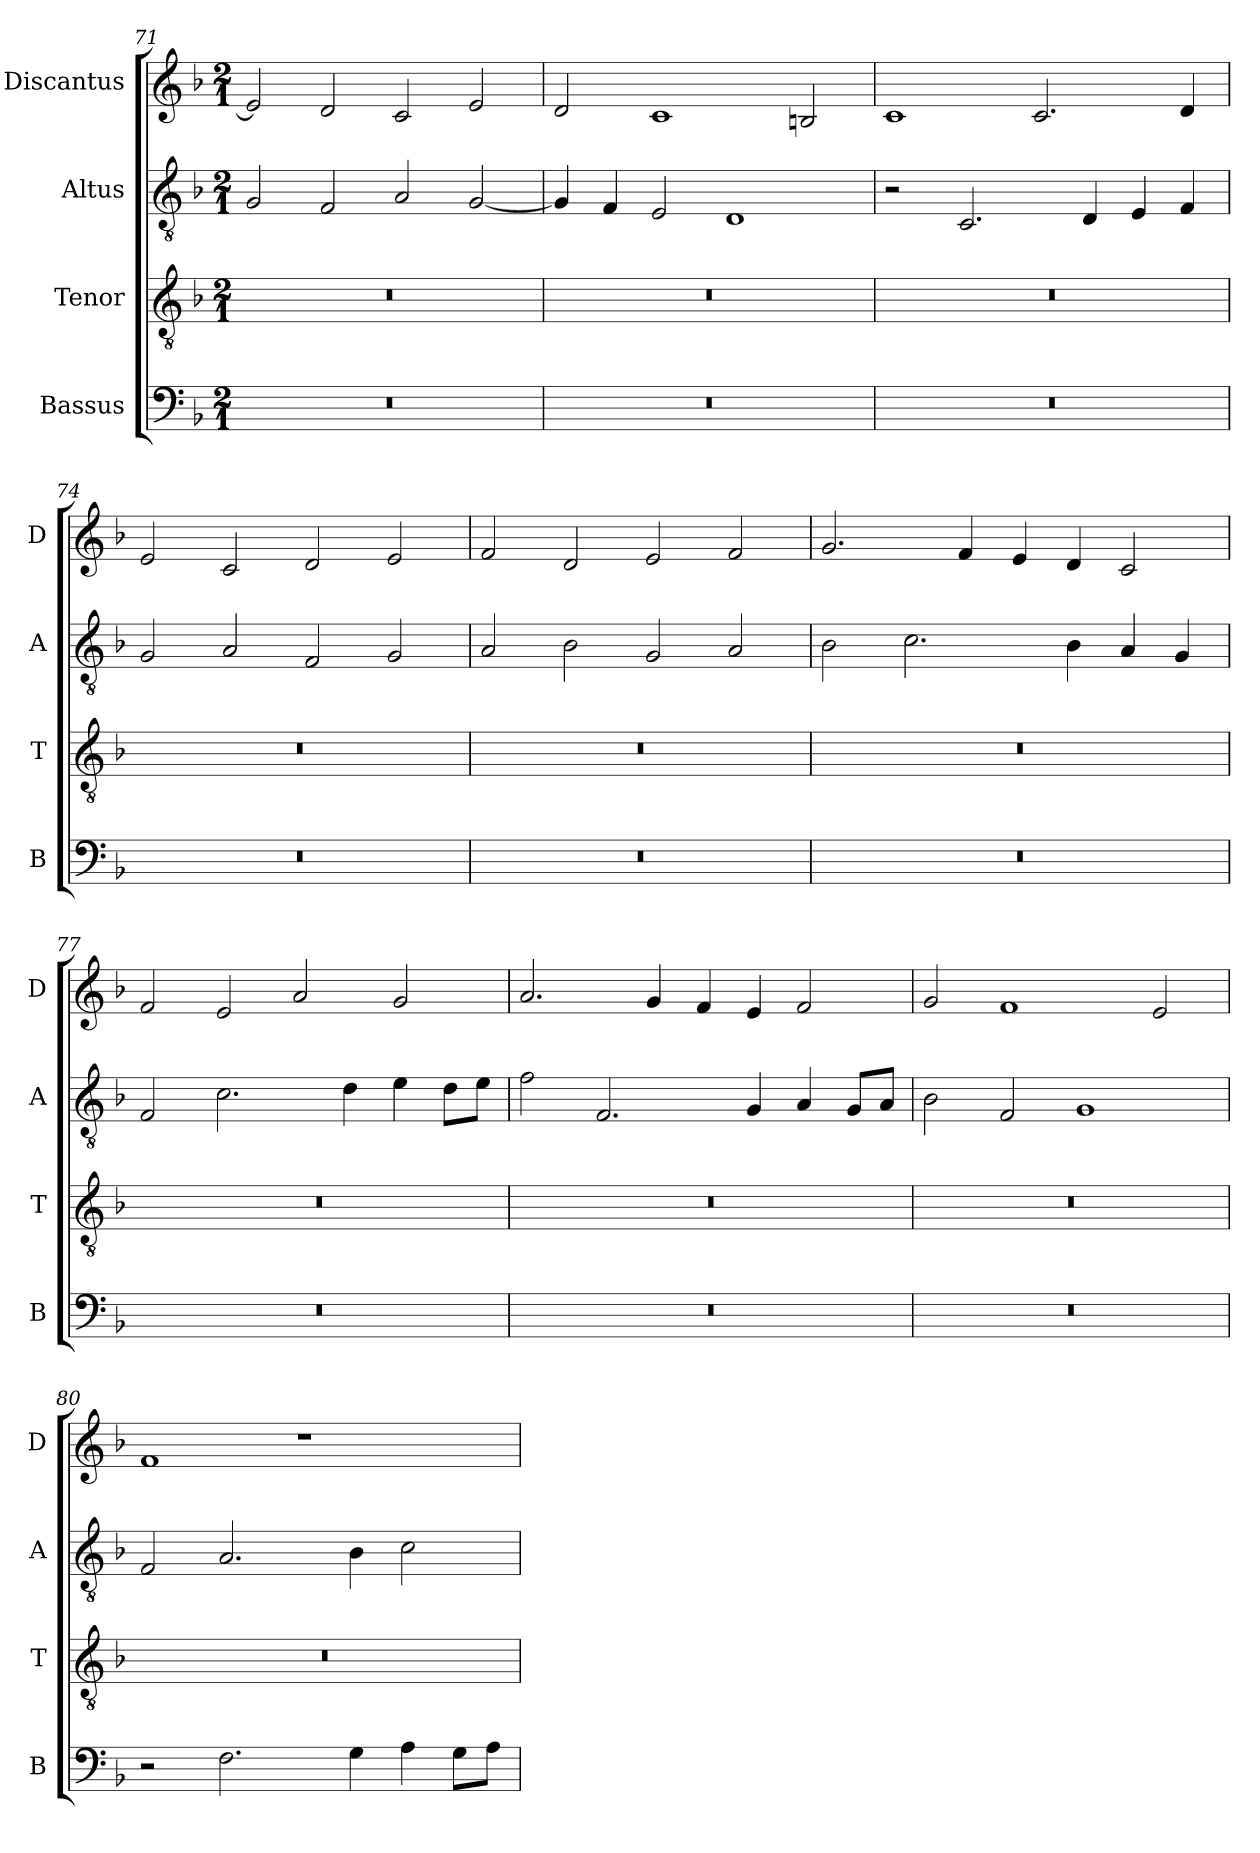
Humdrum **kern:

**kern	**kern	**kern	**kern
*part4	*part3	*part2	*part1
*staff4	*staff3	*staff2	*staff1
*I"Bassus	*I"Tenor	*I"Altus	*I"Discantus
*I'B	*I'T	*I'A	*I'D
*clefF4	*clefGv2	*clefGv2	*clefG2
*k[b-]	*k[b-]	*k[b-]	*k[b-]
*M2/1	*M2/1	*M2/1	*M2/1
=71	=71	=71	=71
0r	0r	2G/	2e/]
.	.	2F/	2d/
.	.	2A/	2c/
.	.	[2G/	2e/
=72	=72	=72	=72
0r	0r	4G/]	2d/
.	.	4F/	.
.	.	2E/	1c
.	.	1D	.
.	.	.	2Bn/
=73	=73	=73	=73
0r	0r	2r	1c
.	.	2.C/	.
.	.	.	2.c/
.	.	4D/	.
.	.	4E/	.
.	.	4F/	4d/
=74	=74	=74	=74
0r	0r	2G/	2e/
.	.	2A/	2c/
.	.	2F/	2d/
.	.	2G/	2e/
=75	=75	=75	=75
0r	0r	2A/	2f/
.	.	2B-\	2d/
.	.	2G/	2e/
.	.	2A/	2f/
=76	=76	=76	=76
0r	0r	2B-\	2.g/
.	.	2.c\	.
.	.	.	4f/
.	.	.	4e/
.	.	4B-\	4d/
.	.	4A/	2c/
.	.	4G/	.
=77	=77	=77	=77
0r	0r	2F/	2f/
.	.	2.c\	2e/
.	.	.	2a/
.	.	4d\	.
.	.	4e\	2g/
.	.	8d\L	.
.	.	8e\J	.
=78	=78	=78	=78
0r	0r	2f\	2.a/
.	.	2.F/	.
.	.	.	4g/
.	.	.	4f/
.	.	4G/	4e/
.	.	4A/	2f/
.	.	8G/L	.
.	.	8A/J	.
=79	=79	=79	=79
0r	0r	2B-\	2g/
.	.	2F/	1f
.	.	1G	.
.	.	.	2e/
=80	=80	=80	=80
2r	0r	2F/	1f
2.F\	.	2.A/	.
.	.	.	1r
4G\	.	4B-\	.
4A\	.	2c\	.
8G\L	.	.	.
8A\J	.	.	.
=	=	=	=
*-	*-	*-	*-
